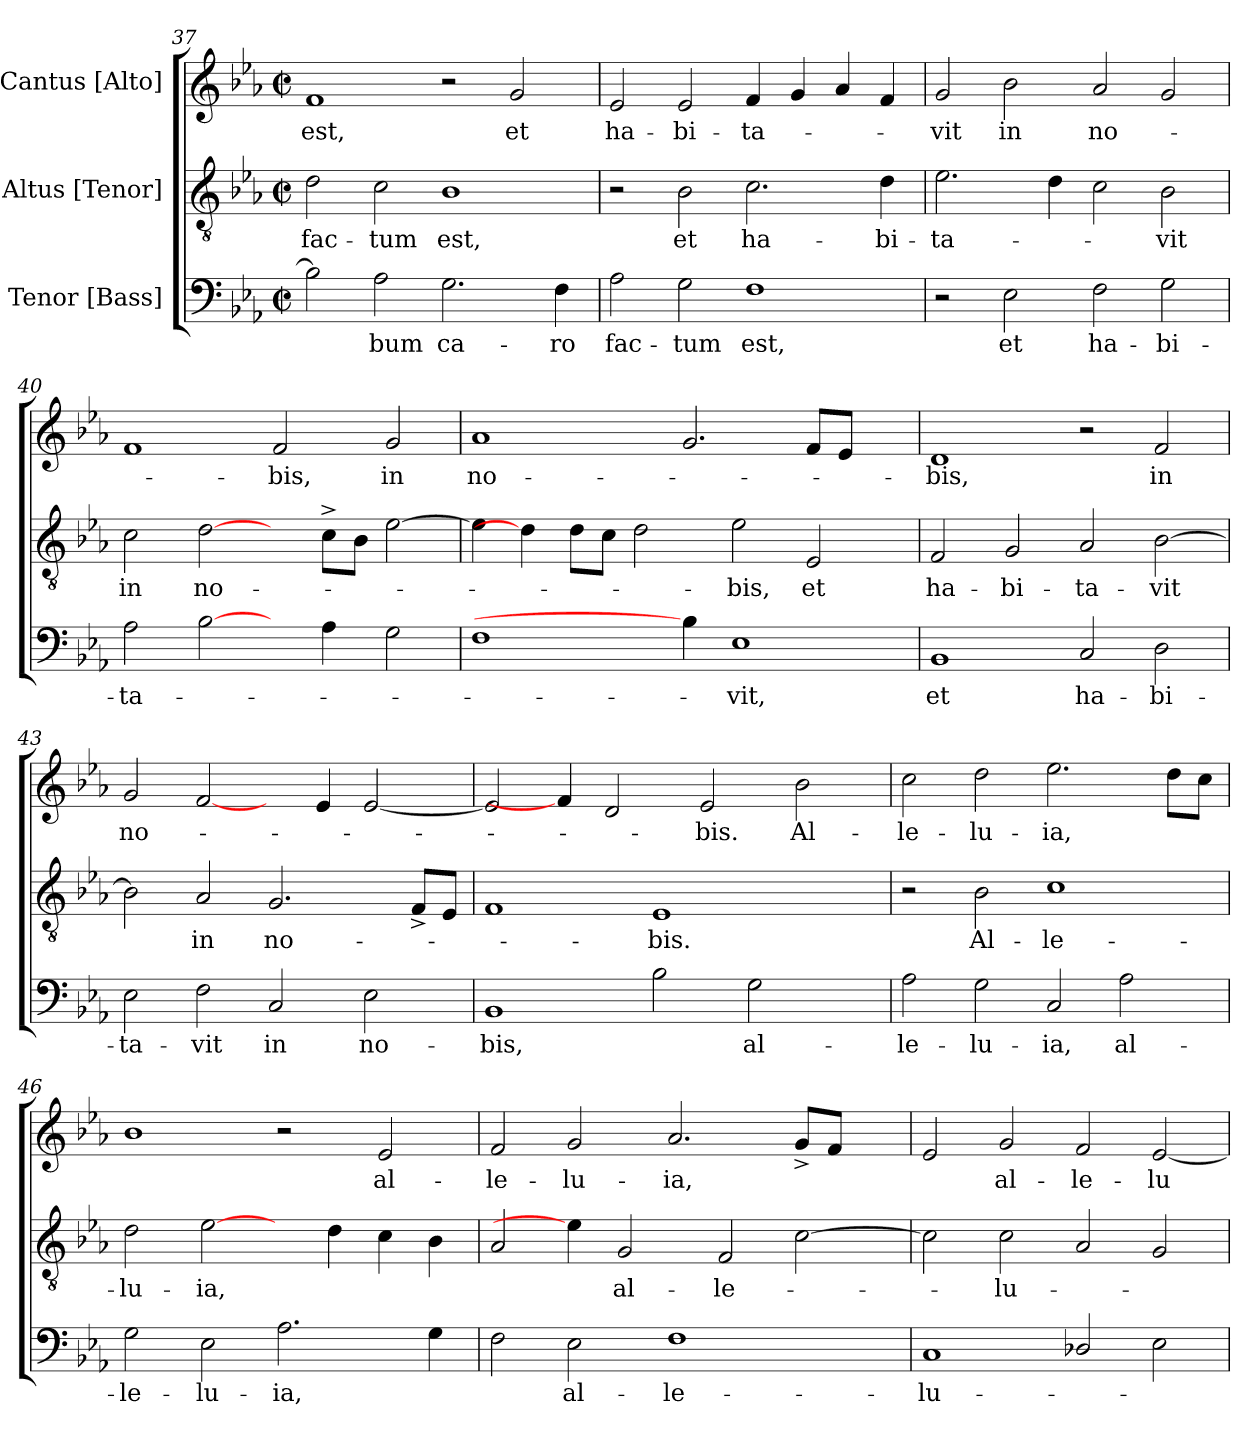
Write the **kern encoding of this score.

**kern	**text	**kern	**text	**kern	**text
*part3	*part3	*part2	*part2	*part1	*part1
*staff3	*staff3	*staff2	*staff2	*staff1	*staff1
*I"Tenor [Bass]	*	*I"Altus [Tenor]	*	*I"Cantus [Alto]	*
*clefF4	*	*clefGv2	*	*clefG2	*
*k[b-e-a-]	*	*k[b-e-a-]	*	*k[b-e-a-]	*
*E-:	*	*E-:	*	*E-:	*
*M2/2	*	*M2/2	*	*M2/2	*
*met(c|)	*	*met(c|)	*	*met(c|)	*
=37	=37	=37	=37	=37	=37
!	!	!	!LO:LY:b	!	!LO:LY:b
2B-\]	.	2d\	fac-	1f	est,
!	!LO:LY:b	!	!LO:LY:b	!	!
2A-\	-bum	2c\	-tum	.	.
!	!LO:LY:b	!	!LO:LY:b	!	!
2.G\	ca-	1B-	est,	2r	.
!	!	!	!	!	!LO:LY:b
.	.	.	.	2g/	et
!	!LO:LY:b	!	!	!	!
4F\	-ro	.	.	.	.
=38	=38	=38	=38	=38	=38
!	!LO:LY:b	!	!	!	!LO:LY:b
2A-\	fac-	2r	.	2e-/	ha-
!	!LO:LY:b	!	!LO:LY:b	!	!LO:LY:b
2G\	-tum	2B-\	et	2e-/	-bi-
!	!LO:LY:b	!	!LO:LY:b	!	!LO:LY:b
1F	est,	2.c\	ha-	4f/	-ta-
.	.	.	.	4g/	.
.	.	.	.	4a-/	.
!	!	!	!LO:LY:b	!	!
.	.	4d\	-bi-	4f/	.
=39	=39	=39	=39	=39	=39
!	!	!	!LO:LY:b	!	!LO:LY:b
2r	.	2.e-\	-ta-	2g/	-vit
!	!LO:LY:b	!	!	!	!LO:LY:b
2E-\	et	.	.	2b-\	in
.	.	4d\	.	.	.
!	!LO:LY:b	!	!	!	!LO:LY:b
2F\	ha-	2c\	.	2a-/	no-
!	!LO:LY:b	!	!LO:LY:b	!	!
2G\	-bi-	2B-\	-vit	2g/	.
!!LO:LB:g=z
=40	=40	=40	=40	=40	=40
!	!LO:LY:b	!	!LO:LY:b	!	!
2A-\	-ta-	2c\	in	1f	.
!	!	!	!LO:LY:b	!	!
[2B-\	.	[2d\	no-	.	.
!	!	!	!	!	!LO:LY:b
4ryy	.	4ryy	.	2f/	-bis,
4A-\	.	8c^>\L	.	.	.
.	.	8B-\J	.	.	.
!	!	!	!	!	!LO:LY:b
2G\	.	[>2e-\	.	2g/	in
=41	=41	=41	=41	=41	=41
!	!	!	!	!	!LO:LY:b
1F	.	4e-\]	.	1a-	no-
.	.	4d\]	.	.	.
.	.	8d\L	.	.	.
.	.	8c\J	.	.	.
.	.	2d\	.	.	.
4B-\]	.	.	.	2.g/	.
!	!LO:LY:b	!	!LO:LY:b	!	!
1E-	-vit,	2e-\	-bis,	.	.
!	!	!	!LO:LY:b	!	!
.	.	2E-/	et	8f/L	.
.	.	.	.	8e-/J	.
.	.	.	.	4ryy	.
=42	=42	=42	=42	=42	=42
!	!LO:LY:b	!	!LO:LY:b	!	!LO:LY:b
1BB-	et	2F/	ha-	1d	-bis,
!	!	!	!LO:LY:b	!	!
.	.	2G/	-bi-	.	.
!	!LO:LY:b	!	!LO:LY:b	!	!
2C/	ha-	2A-/	-ta-	2r	.
!	!LO:LY:b	!	!LO:LY:b	!	!LO:LY:b
2D\	-bi-	[>2B-\	-vit	2f/	in
=43	=43	=43	=43	=43	=43
!	!LO:LY:b	!	!	!	!LO:LY:b
2E-\	-ta-	2B-\]	.	2g/	no-
!	!LO:LY:b	!	!LO:LY:b	!	!
2F\	-vit	2A-/	in	[2f/	.
!	!LO:LY:b	!	!LO:LY:b	!	!
2C/	in	2.G/	no-	4ryy	.
.	.	.	.	4e-/	.
!	!LO:LY:b	!	!	!	!
2E-\	no-	.	.	[<2e-/	.
.	.	8F^</L	.	.	.
.	.	8E-/J	.	.	.
=44	=44	=44	=44	=44	=44
!	!LO:LY:b	!	!	!	!
1BB-	-bis,	1F	.	2e-/]	.
.	.	.	.	4f/]	.
.	.	.	.	2d/	.
!	!	!	!LO:LY:b	!	!
2B-\	.	1E-	-bis.	.	.
!	!	!	!	!	!LO:LY:b
.	.	.	.	2e-/	-bis.
!	!LO:LY:b	!	!	!	!
2G\	al-	.	.	.	.
!	!	!	!	!	!LO:LY:b
.	.	.	.	2b-\	Al-
4ryy	.	4ryy	.	.	.
=45	=45	=45	=45	=45	=45
!	!LO:LY:b	!	!	!	!LO:LY:b
2A-\	-le-	2r	.	2cc\	-le-
!	!LO:LY:b	!	!LO:LY:b	!	!LO:LY:b
2G\	-lu-	2B-\	Al-	2dd\	-lu-
!	!LO:LY:b	!	!LO:LY:b	!	!LO:LY:b
2C/	-ia,	1c	-le-	2.ee-\	-ia,
!	!LO:LY:b	!	!	!	!
2A-\	al-	.	.	.	.
.	.	.	.	8dd\L	.
.	.	.	.	8cc\J	.
!!LO:LB:g=z
=46	=46	=46	=46	=46	=46
!	!LO:LY:b	!	!LO:LY:b	!	!
2G\	-le-	2d\	-lu-	1b-	.
!	!LO:LY:b	!	!LO:LY:b	!	!
2E-\	-lu-	[2e-\	-ia,	.	.
!	!LO:LY:b	!	!	!	!
2.A-\	-ia,	4ryy	.	2r	.
.	.	4d\	.	.	.
!	!	!	!	!	!LO:LY:b
.	.	4c\	.	2e-/	al-
4G\	.	4B-\	.	.	.
=47	=47	=47	=47	=47	=47
!	!	!	!	!	!LO:LY:b
2F\	.	2A-/	.	2f/	-le-
!	!LO:LY:b	!	!	!	!LO:LY:b
2E-\	al-	4e-\]	.	2g/	-lu-
!	!	!	!LO:LY:b	!	!
.	.	2G/	al-	.	.
!	!LO:LY:b	!	!	!	!LO:LY:b
1F	-le-	.	.	2.a-/	-ia,
!	!	!	!LO:LY:b	!	!
.	.	2F/	-le-	.	.
.	.	[>2c\	.	8g^</L	.
.	.	.	.	8f/J	.
4ryy	.	.	.	4ryy	.
=48	=48	=48	=48	=48	=48
!	!LO:LY:b	!	!	!	!
1C	-lu-	2c\]	.	2e-/	.
!	!	!	!LO:LY:b	!	!LO:LY:b
.	.	2c\	-lu-	2g/	al-
!	!	!	!	!	!LO:LY:b
2D-X/	.	2A-/	.	2f/	-le-
!	!	!	!	!	!LO:LY:b
2E-\	.	2G/	.	[<2e-/	-lu-
=	=	=	=	=	=
*-	*-	*-	*-	*-	*-
